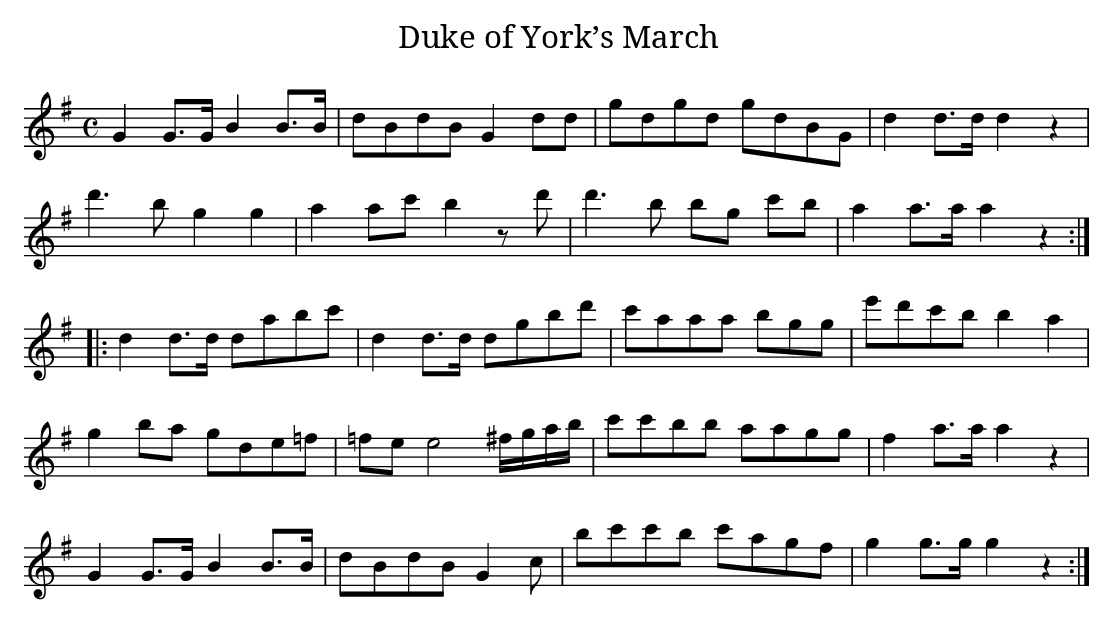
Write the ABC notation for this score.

X:1
T:Duke of York’s March
M:C
L:1/8
K:G
G2 G>G B2 B>B|dBdB G2 dd|gdgd gdBG|d2 d>d d2z2|
d'3b g2g2|a2 ac' b2 zd'|d'3b bg c'b|a2 a>a a2z2:|
|:d2 d>d dabc'|d2 d>d dgbd'|c'aaa bgg|e'd'c'b b2a2|
g2 ba gde=f|=fe e4 ^f/g/a/b/|c'c'bb aagg|f2 a>a a2z2|
G2 G>G B2 B>B|dBdB G2 c’2|bc'c'b c'agf|g2 g>g g2z2:|]
